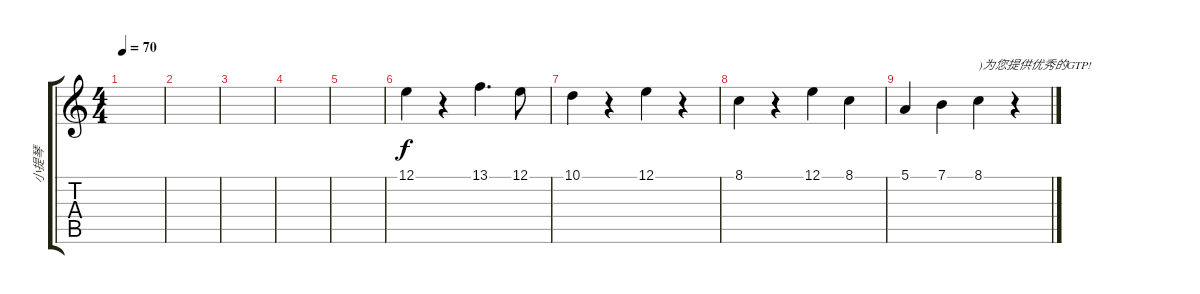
\track ("小提琴" "小提琴") {instrument stringensemble1}
\staff {score tabs}
\tuning (E4 B3 G3 D3 A2 E2) {hide}
\ts (4 4)
\tempo 70
\clef g2
\ks c
|
|
|
|
|
12.1.4 r.4 13.1.4{d} 12.1.8 |
10.1.4 r.4 12.1.4 r.4 |
8.1.4 r.4 12.1.4 8.1.4 |
5.1.4 7.1.4 8.1.4{txt ")为您提供优秀的GTP!"} r.4
